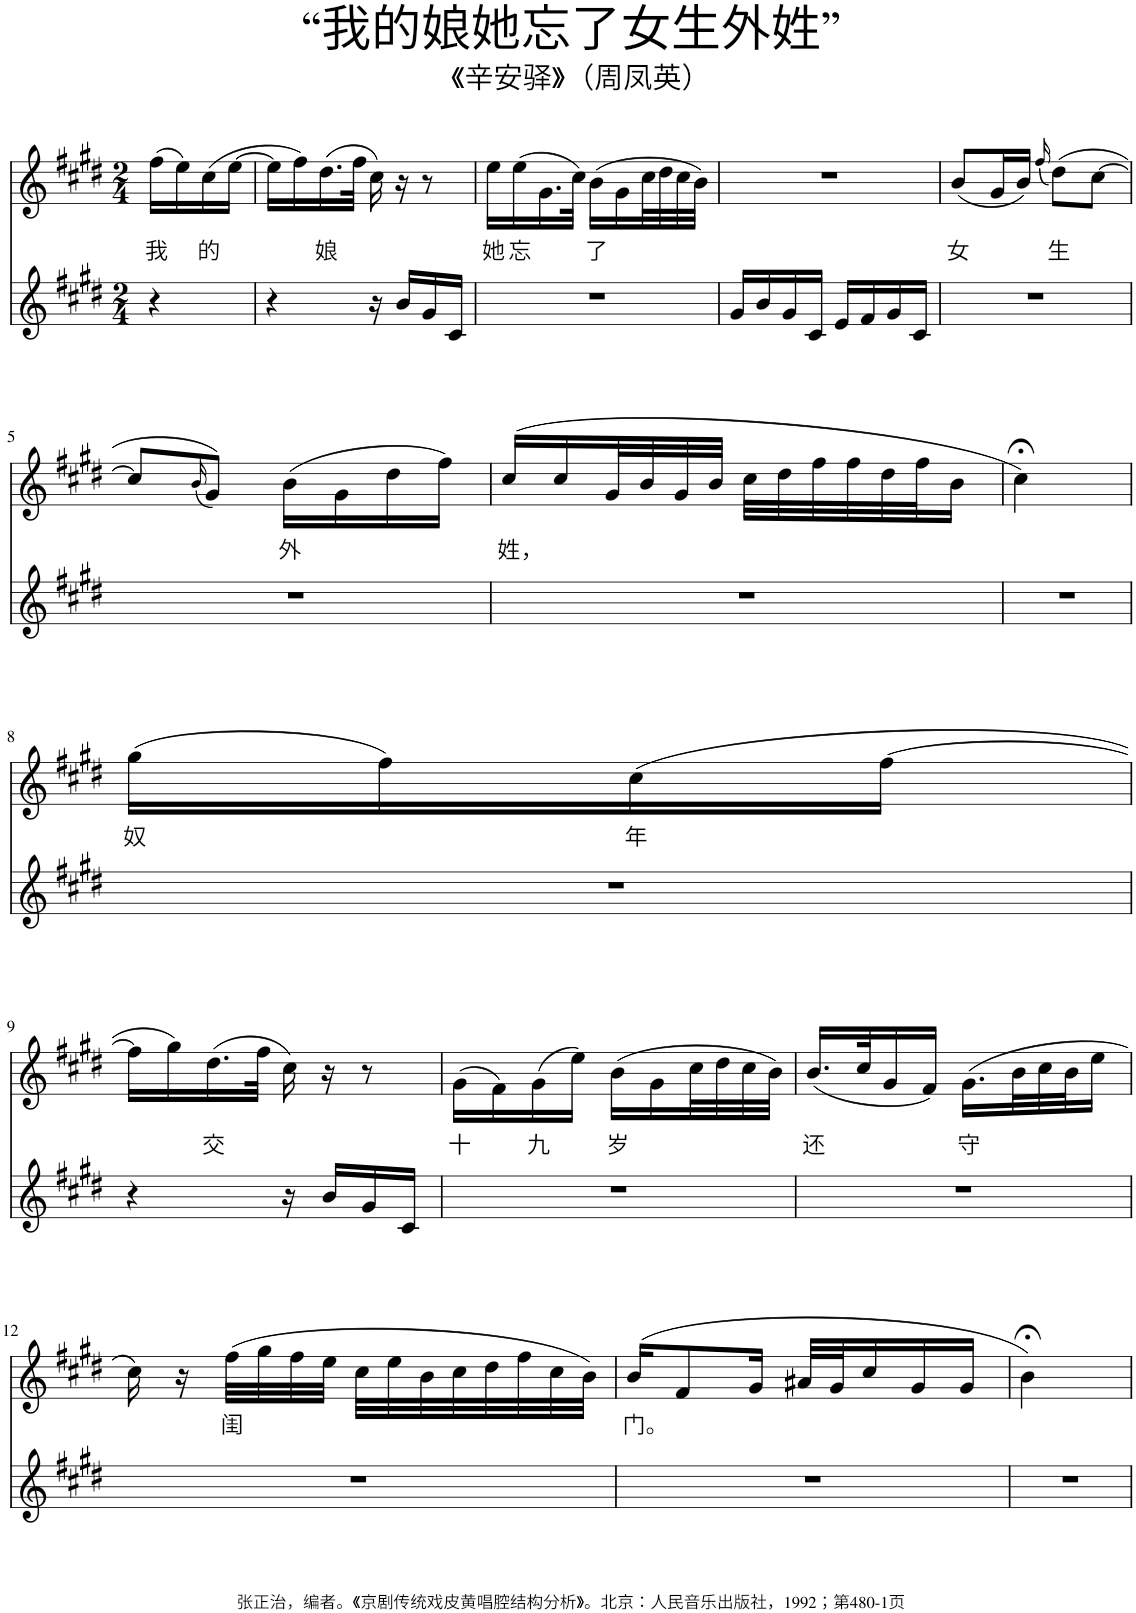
**kern	**kern	**text
*part2	*part1	*part1
*staff2	*staff1	*staff1
*I"Piano	*I"Piano	*
*I'Pno	*I'Pno	*
*clefG2	*clefG2	*
*k[f#c#g#d#]	*k[f#c#g#d#]	*
*M2/4	*M2/4	*
=	=	=
!	!	!LO:LY:b
4r	(16ff#\LL	我
.	16ee\)	.
!	!	!LO:LY:b
.	(16cc#\	的
.	[16ee\JJ	.
=1	=1	=1
4r	16ee\LL]	.
.	16ff#\)	.
!	!	!LO:LY:b
.	(16.dd#\	娘
.	32ff#\JJk	.
16r	16cc#\)	.
16b/LL	16r	.
16g#/	8r	.
16c#/JJ	.	.
=2	=2	=2
!	!	!LO:LY:b
2r	16ee\LL	她
!	!	!LO:LY:b
.	(16ee\	忘
.	16.g#\	.
.	32cc#\JJk)	.
!	!	!LO:LY:b
.	(16b\LL	了
.	16g#\	.
.	32cc#\L	.
.	32dd#\	.
.	32cc#\	.
.	32b\JJJ)	.
=3	=3	=3
16g#/LL	2r	.
16b/	.	.
16g#/	.	.
16c#/JJ	.	.
16e/LL	.	.
16f#/	.	.
16g#/	.	.
16c#/JJ	.	.
=4	=4	=4
!	!	!LO:LY:b
2r	(8b/L	女
.	16g#/L	.
.	16b/JJ)	.
.	(16qff#/	.
!	!	!LO:LY:b
.	(8dd#\L)	生
.	[8cc#\J	.
!!LO:LB:g=z
=5	=5	=5
2r	8cc#/L]	.
.	(16qb/	.
.	8g#/J))	.
!	!	!LO:LY:b
.	(16b\LL	外
.	16g#\	.
.	16dd#\	.
.	16ff#\JJ)	.
=6	=6	=6
!	!	!LO:LY:b
2r	(16cc#/LL	姓，
.	16cc#/	.
.	32g#/L	.
.	32b/	.
.	32g#/	.
.	32b/JJJ	.
.	32cc#\LLL	.
.	32dd#\	.
.	32ff#\	.
.	32ff#\	.
.	32dd#\	.
.	32ff#\J	.
.	16b\JJ	.
=7	=7	=7
2r	4cc#;<\)	.
.	4ryy	.
!!LO:LB:g=z
=8	=8	=8
!	!	!LO:LY:b
2r	(16gg#\LL	奴
.	16ff#\)	.
!	!	!LO:LY:b
.	(16cc#\	年
.	[16ff#\JJ	.
.	4ryy	.
!!LO:LB:g=z
=9	=9	=9
4r	16ff#\LL]	.
.	16gg#\)	.
!	!	!LO:LY:b
.	(16.dd#\	交
.	32ff#\JJk	.
16r	16cc#\)	.
16b/LL	16r	.
16g#/	8r	.
16c#/JJ	.	.
=10	=10	=10
!	!	!LO:LY:b
2r	(16g#\LL	十
.	16f#\)	.
!	!	!LO:LY:b
.	(16g#\	九
.	16ee\JJ)	.
!	!	!LO:LY:b
.	(16b\LL	岁
.	16g#\	.
.	32cc#\L	.
.	32dd#\	.
.	32cc#\	.
.	32b\JJJ)	.
=11	=11	=11
!	!	!LO:LY:b
2r	(16.b/LL	还
.	32cc#/K	.
.	16g#/	.
.	16f#/JJ)	.
!	!	!LO:LY:b
.	(16.g#\LL	守
.	32b\L	.
.	32cc#\	.
.	32b\J	.
.	16ee\JJ	.
!!LO:LB:g=z
=12	=12	=12
2r	16cc#\)	.
.	16r	.
!	!	!LO:LY:b
.	(32ff#\LLL	闺
.	32gg#\	.
.	32ff#\	.
.	32ee\JJJ	.
.	32cc#\LLL	.
.	32ee\	.
.	32b\	.
.	32cc#\	.
.	32dd#\	.
.	32ff#\	.
.	32cc#\	.
.	32b\JJJ)	.
=13	=13	=13
!	!	!LO:LY:b
2r	(16b/KL	门。
.	8f#/	.
.	16g#/Jk	.
.	32a#X/LLL	.
.	32g#/J	.
.	16cc#/	.
.	16g#/	.
.	16g#/JJ	.
=14	=14	=14
2r	4b;<\)	.
.	4ryy	.
=	=	=
*-	*-	*-
